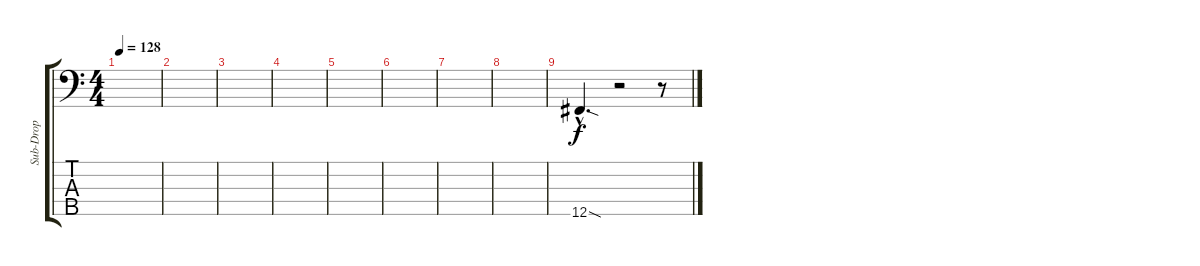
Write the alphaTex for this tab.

\track ("Sub-Drop" "Sub-Drop") {instrument fretlessbass}
\staff {score tabs}
\tuning (E2 B1 Gb1 Db1 Gb0) {hide}
\ts (4 4)
\tempo 128
\clef f4
\ks c
|
|
|
|
|
|
|
|
12.5{sod hac}.4{d} r.2 r.8
